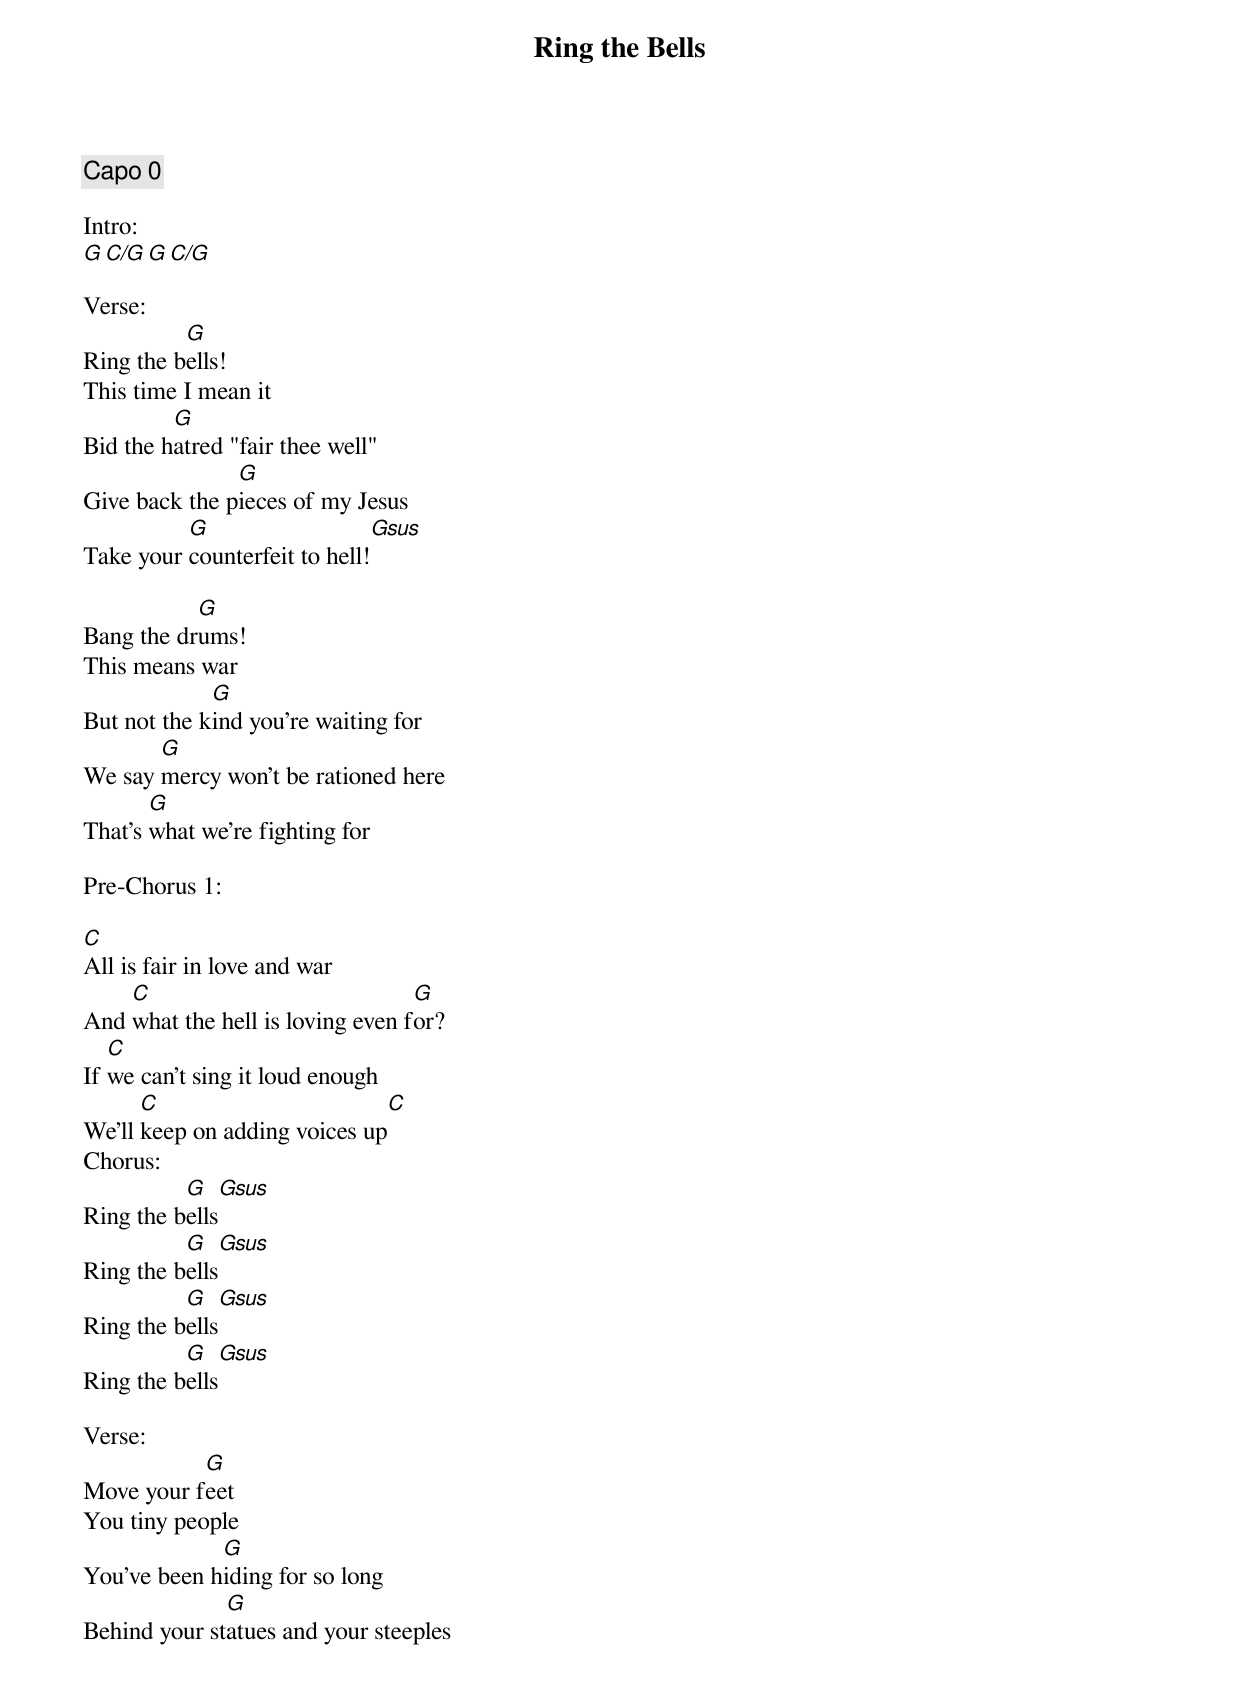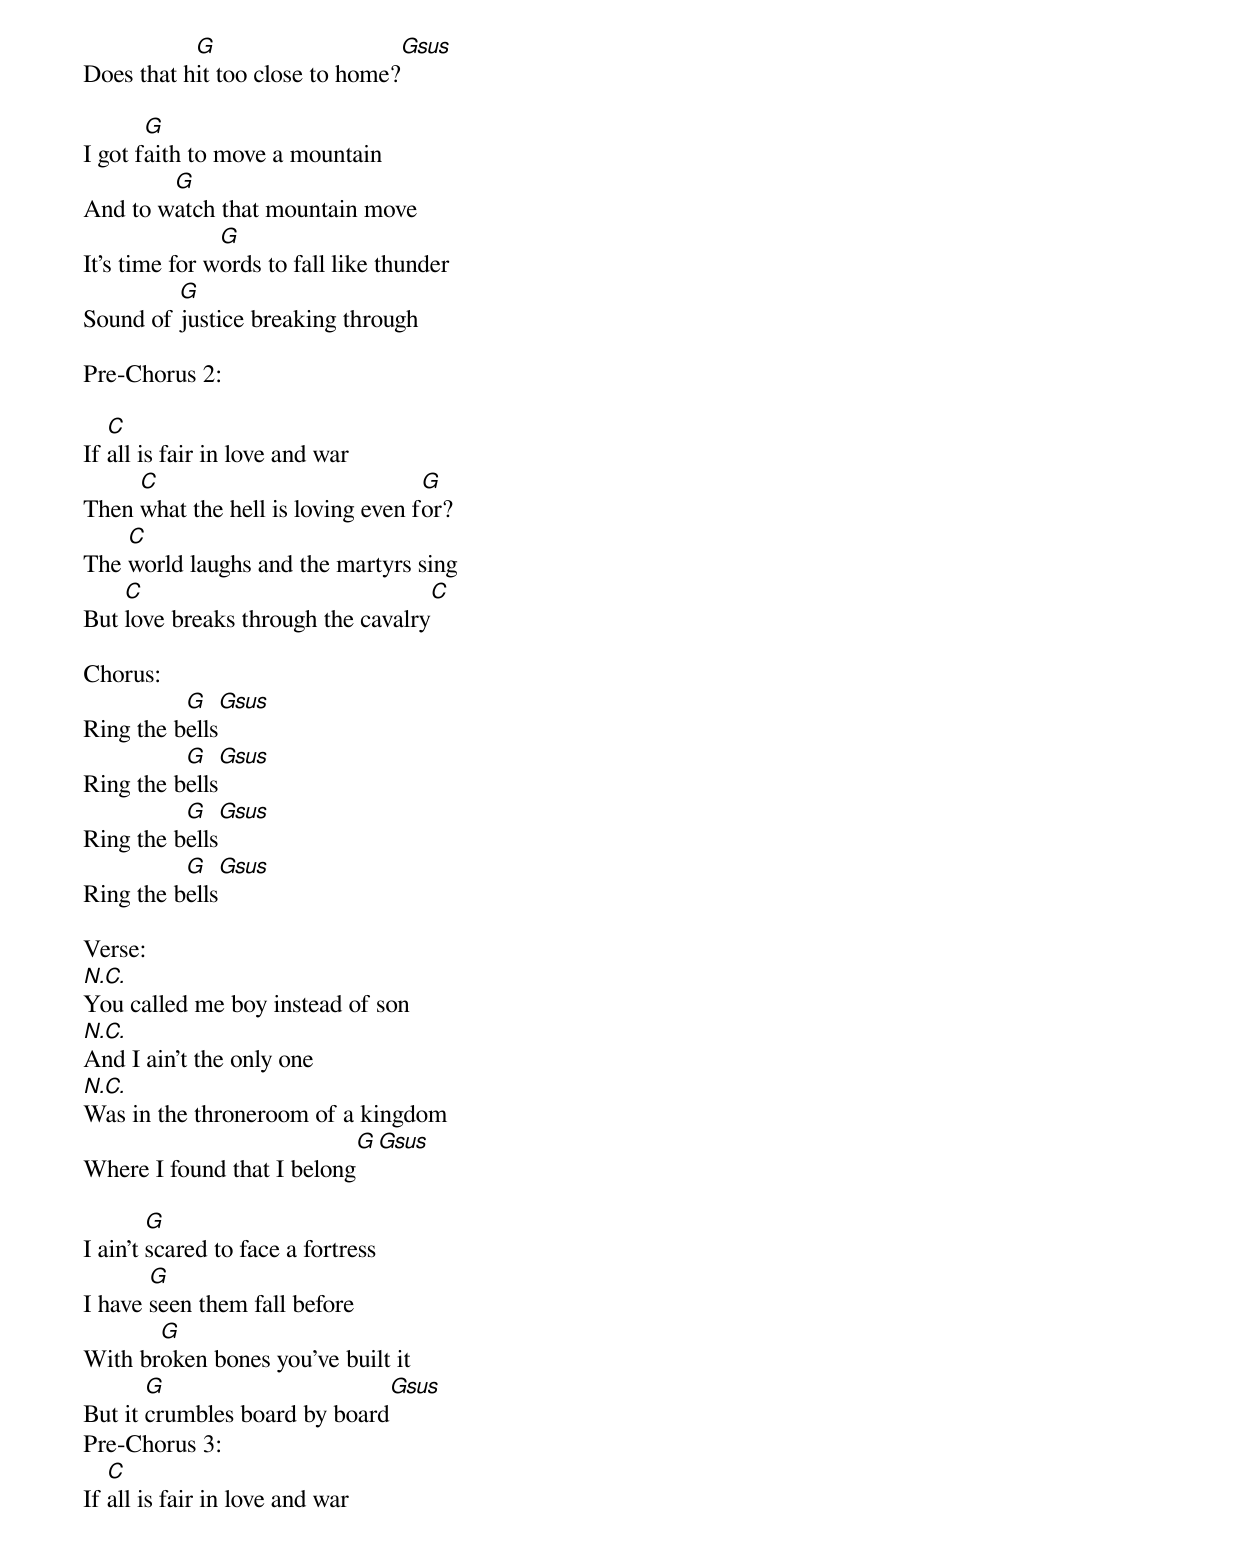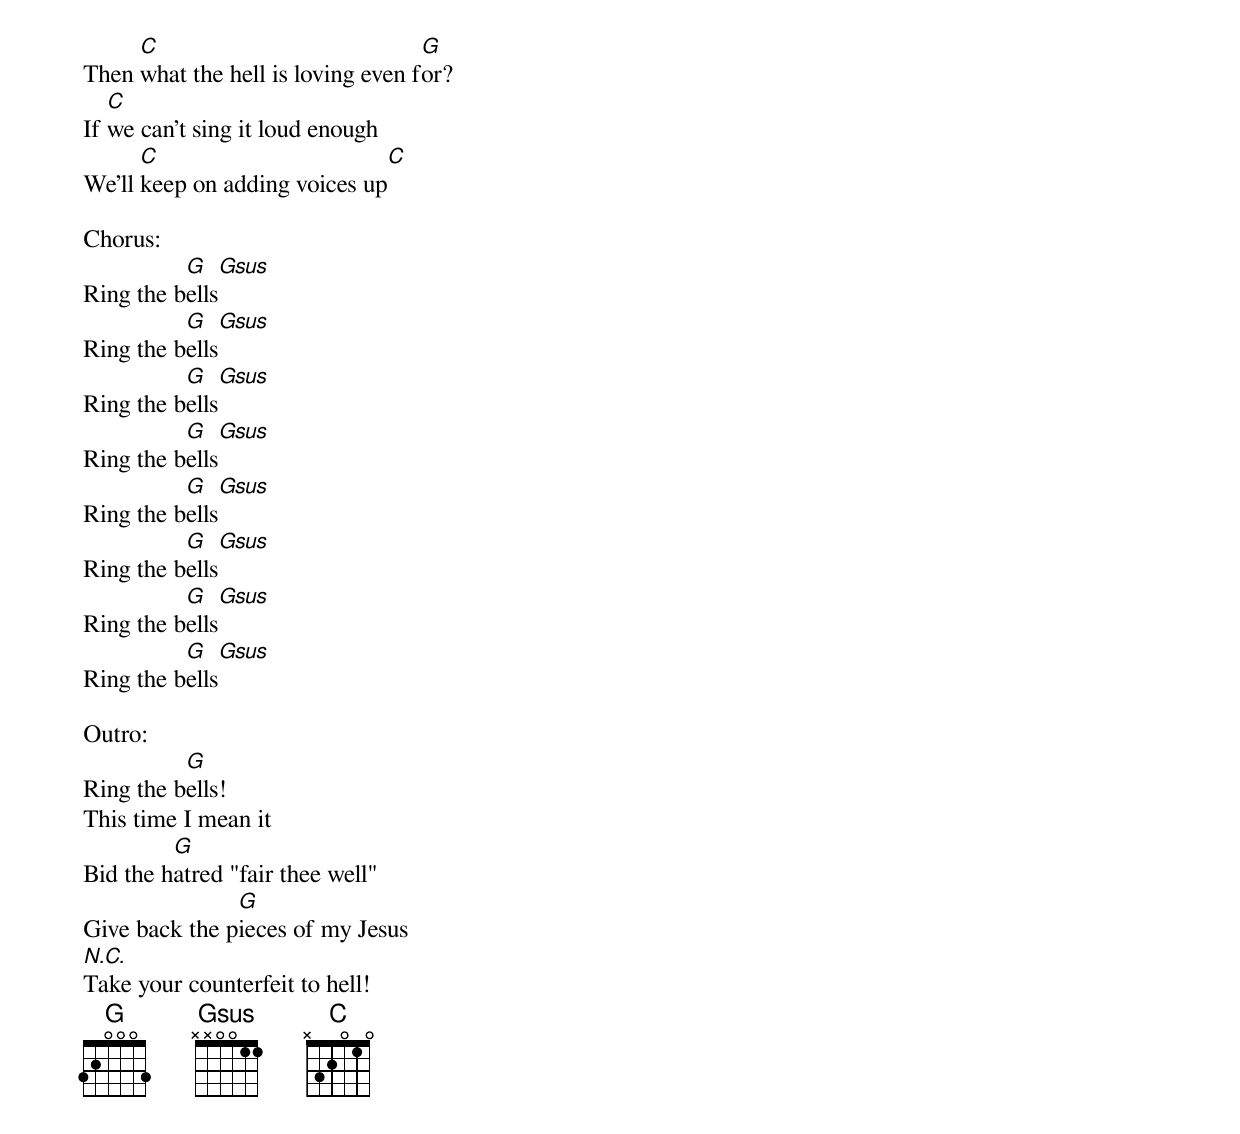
{title:Ring the Bells}
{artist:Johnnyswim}
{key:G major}
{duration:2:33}
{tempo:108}
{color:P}

{comment: Capo 0}

Intro:
[G][C/G][G][C/G]

Verse:
Ring the b[G]ells!
This time I mean it
Bid the h[G]atred "fair thee well"
Give back the p[G]ieces of my Jesus
Take your [G]counterfeit to hell![Gsus]

Bang the dr[G]ums!
This means war
But not the k[G]ind you're waiting for
We say [G]mercy won't be rationed here
That's [G]what we're fighting for

Pre-Chorus 1:

[C]All is fair in love and war
And [C]what the hell is loving even f[G]or?
If [C]we can't sing it loud enough
We'll [C]keep on adding voices up[C]
Chorus:
Ring the b[G]ells[Gsus]
Ring the b[G]ells[Gsus]
Ring the b[G]ells[Gsus]
Ring the b[G]ells[Gsus]

Verse:
Move your f[G]eet
You tiny people
You've been h[G]iding for so long
Behind your st[G]atues and your steeples
Does that h[G]it too close to home?[Gsus]

I got f[G]aith to move a mountain
And to w[G]atch that mountain move
It's time for w[G]ords to fall like thunder
Sound of [G]justice breaking through

Pre-Chorus 2:

If [C]all is fair in love and war
Then [C]what the hell is loving even f[G]or?
The [C]world laughs and the martyrs sing
But [C]love breaks through the cavalry[C]

Chorus:
Ring the b[G]ells[Gsus]
Ring the b[G]ells[Gsus]
Ring the b[G]ells[Gsus]
Ring the b[G]ells[Gsus]

Verse:
[N.C.]You called me boy instead of son
[N.C.]And I ain't the only one
[N.C.]Was in the throneroom of a kingdom
Where I found that I belong[G][Gsus]

I ain't [G]scared to face a fortress
I have [G]seen them fall before
With br[G]oken bones you've built it
But it [G]crumbles board by board[Gsus]
Pre-Chorus 3:
If [C]all is fair in love and war
Then [C]what the hell is loving even f[G]or?
If [C]we can't sing it loud enough
We'll [C]keep on adding voices up[C]

Chorus:
Ring the b[G]ells[Gsus]
Ring the b[G]ells[Gsus]
Ring the b[G]ells[Gsus]
Ring the b[G]ells[Gsus]
Ring the b[G]ells[Gsus]
Ring the b[G]ells[Gsus]
Ring the b[G]ells[Gsus]
Ring the b[G]ells[Gsus]

Outro:
Ring the b[G]ells!
This time I mean it
Bid the h[G]atred "fair thee well"
Give back the p[G]ieces of my Jesus
[N.C.]Take your counterfeit to hell!
